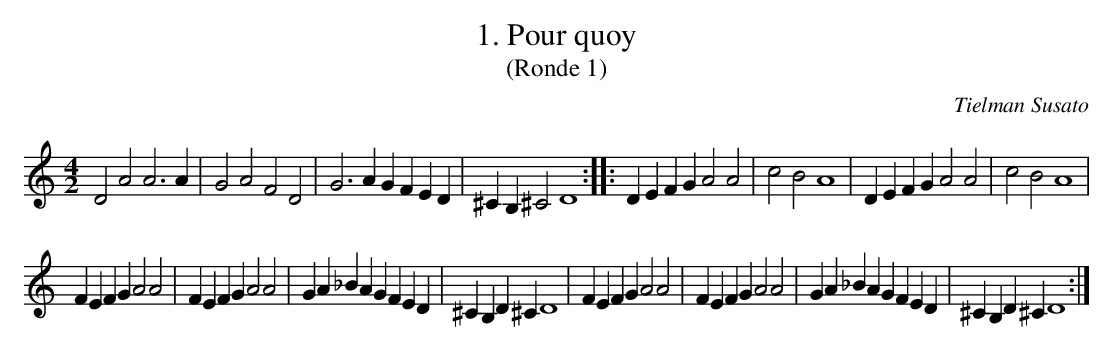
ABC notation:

X:1
T:1. Pour quoy
T:(Ronde 1)
C:Tielman Susato
M:4/2
L:1/2
K:Ddor
DAA>A|GAFD|G>A G/F/E/D/|^C/B,/^CD2::D/E/F/G/AA|cBA2|D/E/F/G/AA|cBA2|
F/E/F/G/AA|F/E/F/G/AA|G/A/_B/A/ G/F/E/D/|^C/B,/D/^C/D2|F/E/F/G/AA|F/E/F/G/AA|G/A/_B/A/ G/F/E/D/|^C/B,/D/^C/D2:|
